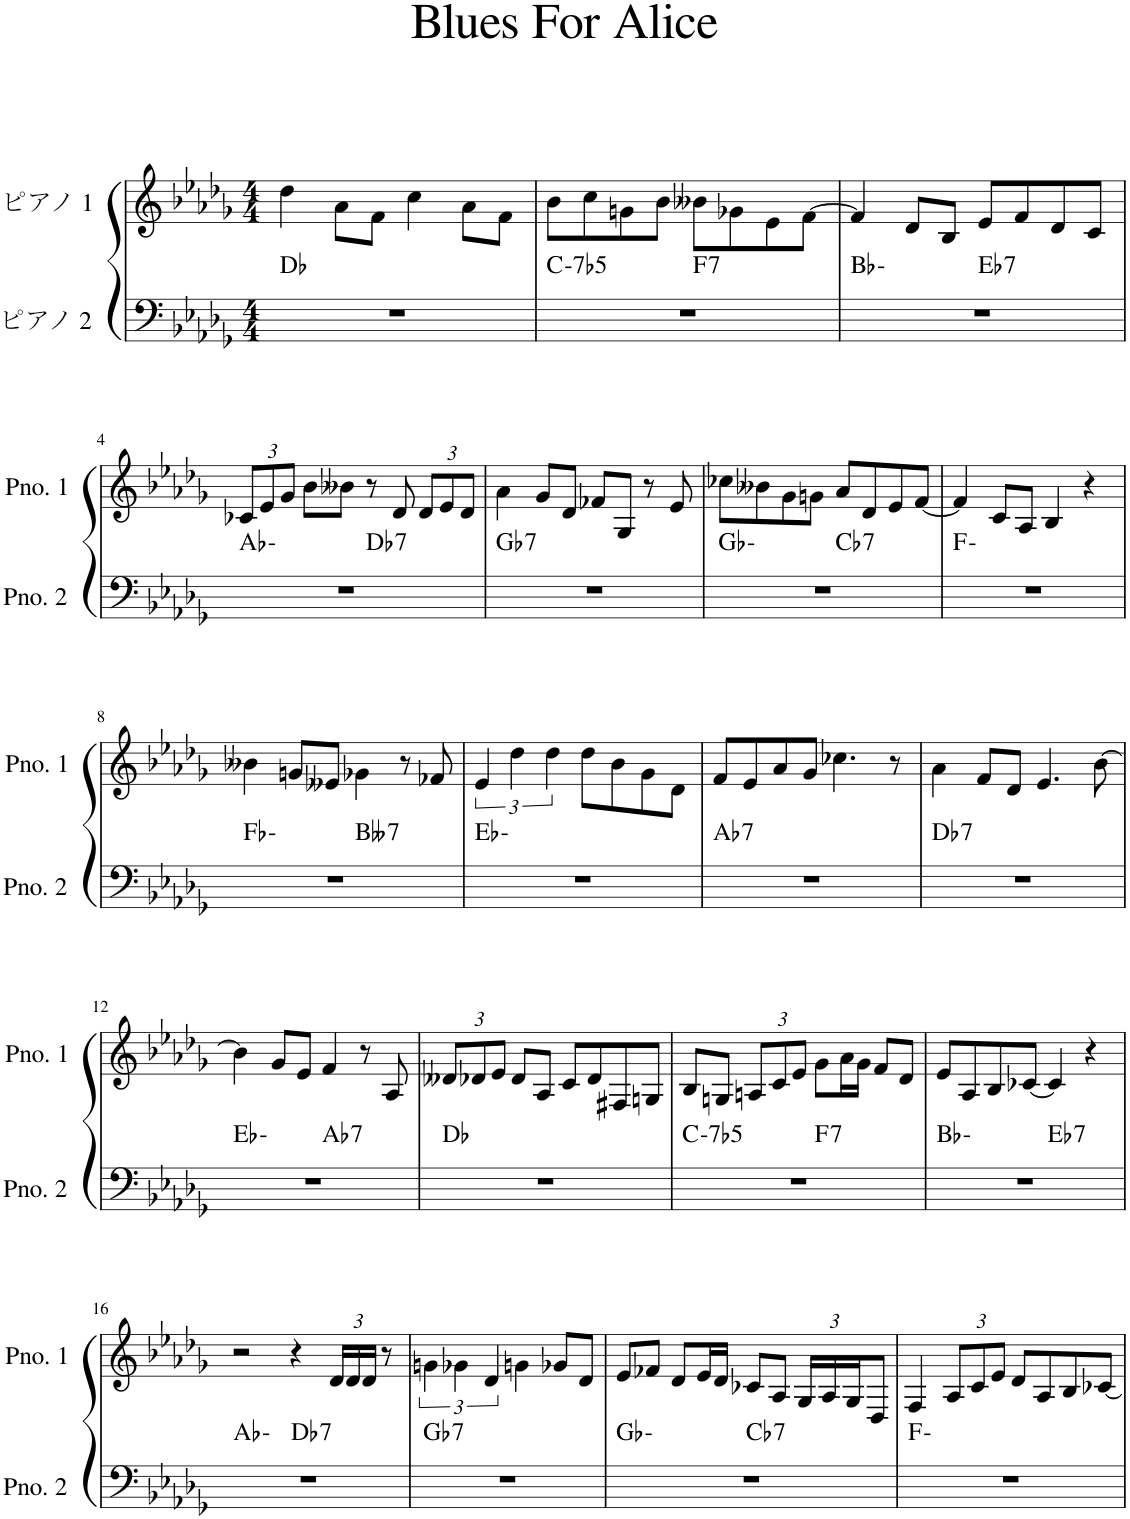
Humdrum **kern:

**kern	**harte	**kern
*part2	*part2	*part1
*staff2	*	*staff1
*I"ピアノ 2	*	*I"ピアノ 1
*clefF4	*	*clefG2
*k[b-e-a-d-g-]	*	*k[b-e-a-d-g-]
*M4/4	*	*M4/4
=1	=1	=1
1r	Db:maj	4dd-\
.	.	8a-\L
.	.	8f\J
.	.	4cc\
.	.	8a-\L
.	.	8f\J
=2	=2	=2
!	!LO:H:kt=-7b5	!
*^	*	*
1r	2ryy	C:hdim7	8b-\L
.	.	.	8cc\
.	.	.	8gn\
.	.	.	8b-\J
!	!	!LO:H:kt=7	!
.	2ryy	F:7	8b--X\L
.	.	.	8g-X\
.	.	.	8e-\
.	.	.	[8f\J
=3	=3	=3	=3
1r	2ryy	Bb:min	4f/]
.	.	.	8d-/L
.	.	.	8B-/J
!	!	!LO:H:kt=7	!
.	2ryy	Eb:7	8e-/L
.	.	.	8f/
.	.	.	8d-/
.	.	.	8c/J
!!LO:LB:g=z
=4	=4	=4	=4
*	*	*	*Xbrackettup
1r	2ryy	Ab:min	12c-X/L
.	.	.	12e-/
.	.	.	12g-/J
.	.	.	8b-\L
.	.	.	8b--X\J
!	!	!LO:H:kt=7	!
.	2ryy	Db:7	8r
.	.	.	8d-/
.	.	.	12d-/L
.	.	.	12e-/
.	.	.	12d-/J
=5	=5	=5	=5
!	!	!LO:H:kt=7	!
*v	*v	*	*
1r	Gb:7	4a-\
.	.	8g-/L
.	.	8d-/J
.	.	8f-X/L
.	.	8G-/J
.	.	8r
.	.	8e-/
=6	=6	=6
*^	*	*
1r	2ryy	Gb:min	8cc-X\L
.	.	.	8b--X\
.	.	.	8g-\
.	.	.	8gn\J
!	!	!LO:H:kt=7	!
.	2ryy	Cb:7	8a-/L
.	.	.	8d-/
.	.	.	8e-/
.	.	.	[8f/J
*v	*v	*	*
=7	=7	=7
1r	F:min	4f/]
.	.	8c/L
.	.	8A-/J
.	.	4B-/
.	.	4r
!!LO:LB:g=z
=8	=8	=8
*^	*	*
1r	2ryy	Fb:min	4b--X\
.	.	.	8gn/L
.	.	.	8e--X/J
!	!	!LO:H:kt=7	!
.	2ryy	Bbb:7	4g-X\
.	.	.	8r
.	.	.	8f-X/
*v	*v	*	*
=9	=9	=9
*	*	*brackettup
1r	Eb:min	6e-/
.	.	6dd-\
.	.	6dd-\
.	.	8dd-\L
.	.	8b-\
.	.	8g-\
.	.	8d-\J
=10	=10	=10
!	!LO:H:kt=7	!
1r	Ab:7	8f/L
.	.	8e-/
.	.	8a-/
.	.	8g-/J
.	.	4.cc-X\
.	.	8r
=11	=11	=11
!	!LO:H:kt=7	!
1r	Db:7	4a-\
.	.	8f/L
.	.	8d-/J
.	.	4.e-/
.	.	[8b-\
!!LO:LB:g=z
=12	=12	=12
*^	*	*
1r	2ryy	Eb:min	4b-\]
.	.	.	8g-/L
.	.	.	8e-/J
!	!	!LO:H:kt=7	!
.	2ryy	Ab:7	4f/
.	.	.	8r
.	.	.	8A-/
*v	*v	*	*
=13	=13	=13
*	*	*Xbrackettup
1r	Db:maj	12d--X/L
.	.	12d-X/
.	.	12e-/J
.	.	8d-/L
.	.	8A-/J
.	.	8c/L
.	.	8d-/
.	.	8F#X/
.	.	8Gn/J
=14	=14	=14
!	!LO:H:kt=-7b5	!
*^	*	*
1r	2ryy	C:hdim7	8B-/L
.	.	.	8Gn/J
.	.	.	12An/L
.	.	.	12c/
.	.	.	12e-/J
!	!	!LO:H:kt=7	!
.	2ryy	F:7	8g-\L
.	.	.	16a-\L
.	.	.	16g-\JJ
.	.	.	8f/L
.	.	.	8d-/J
=15	=15	=15	=15
1r	2ryy	Bb:min	8e-/L
.	.	.	8A-/
.	.	.	8B-/
.	.	.	[8c-X/J
!	!	!LO:H:kt=7	!
.	2ryy	Eb:7	4c-/]
.	.	.	4r
!!LO:LB:g=z
=16	=16	=16	=16
1r	2ryy	Ab:min	2r
!	!	!LO:H:kt=7	!
.	2ryy	Db:7	4r
.	.	.	24d-/LL
.	.	.	24d-/
.	.	.	24d-/JJ
.	.	.	8r
*v	*v	*	*
=17	=17	=17
*	*	*brackettup
*^	*	*
!	!	!LO:H:kt=7	!
*v	*v	*	*
1r	Gb:7	6gn\
.	.	6g-X\
.	.	6d-/
.	.	4gn\
.	.	8g-X/L
.	.	8d-/J
=18	=18	=18
*^	*	*
1r	2ryy	Gb:min	8e-/L
.	.	.	8f-X/J
.	.	.	8d-/L
.	.	.	16e-/L
.	.	.	16d-/JJ
!	!	!LO:H:kt=7	!
.	2ryy	Cb:7	8c-X/L
.	.	.	8A-/J
*	*	*	*Xbrackettup
.	.	.	24G-/LL
.	.	.	24A-/
.	.	.	24G-/J
.	.	.	8D-/J
*v	*v	*	*
=19	=19	=19
1r	F:min	4F/
.	.	12A-/L
.	.	12c/
.	.	12e-/J
.	.	8d-/L
.	.	8A-/
.	.	8B-/
.	.	[8c-X/J
=	=	=
*-	*-	*-
